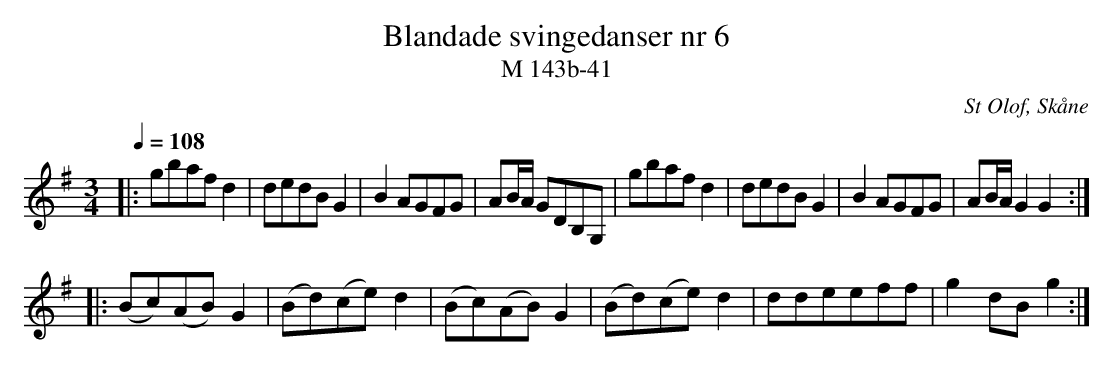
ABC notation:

X:1
T:Blandade svingedanser nr 6
T:M 143b-41
O:St Olof, Skåne
M:3/4
L:1/8
Q:1/4=108
K:G
|: gbaf d2 | dedB G2 | B2 AGFG | AB/A/ GDB,G, | gbaf d2 | dedB G2 | B2 AGFG | AB/A/ G2 G2 :|
|: (Bc)(AB) G2 | (Bd)(ce) d2 | (Bc)(AB) G2 | (Bd)(ce) d2 | ddeeff | g2 dB g2 :|
